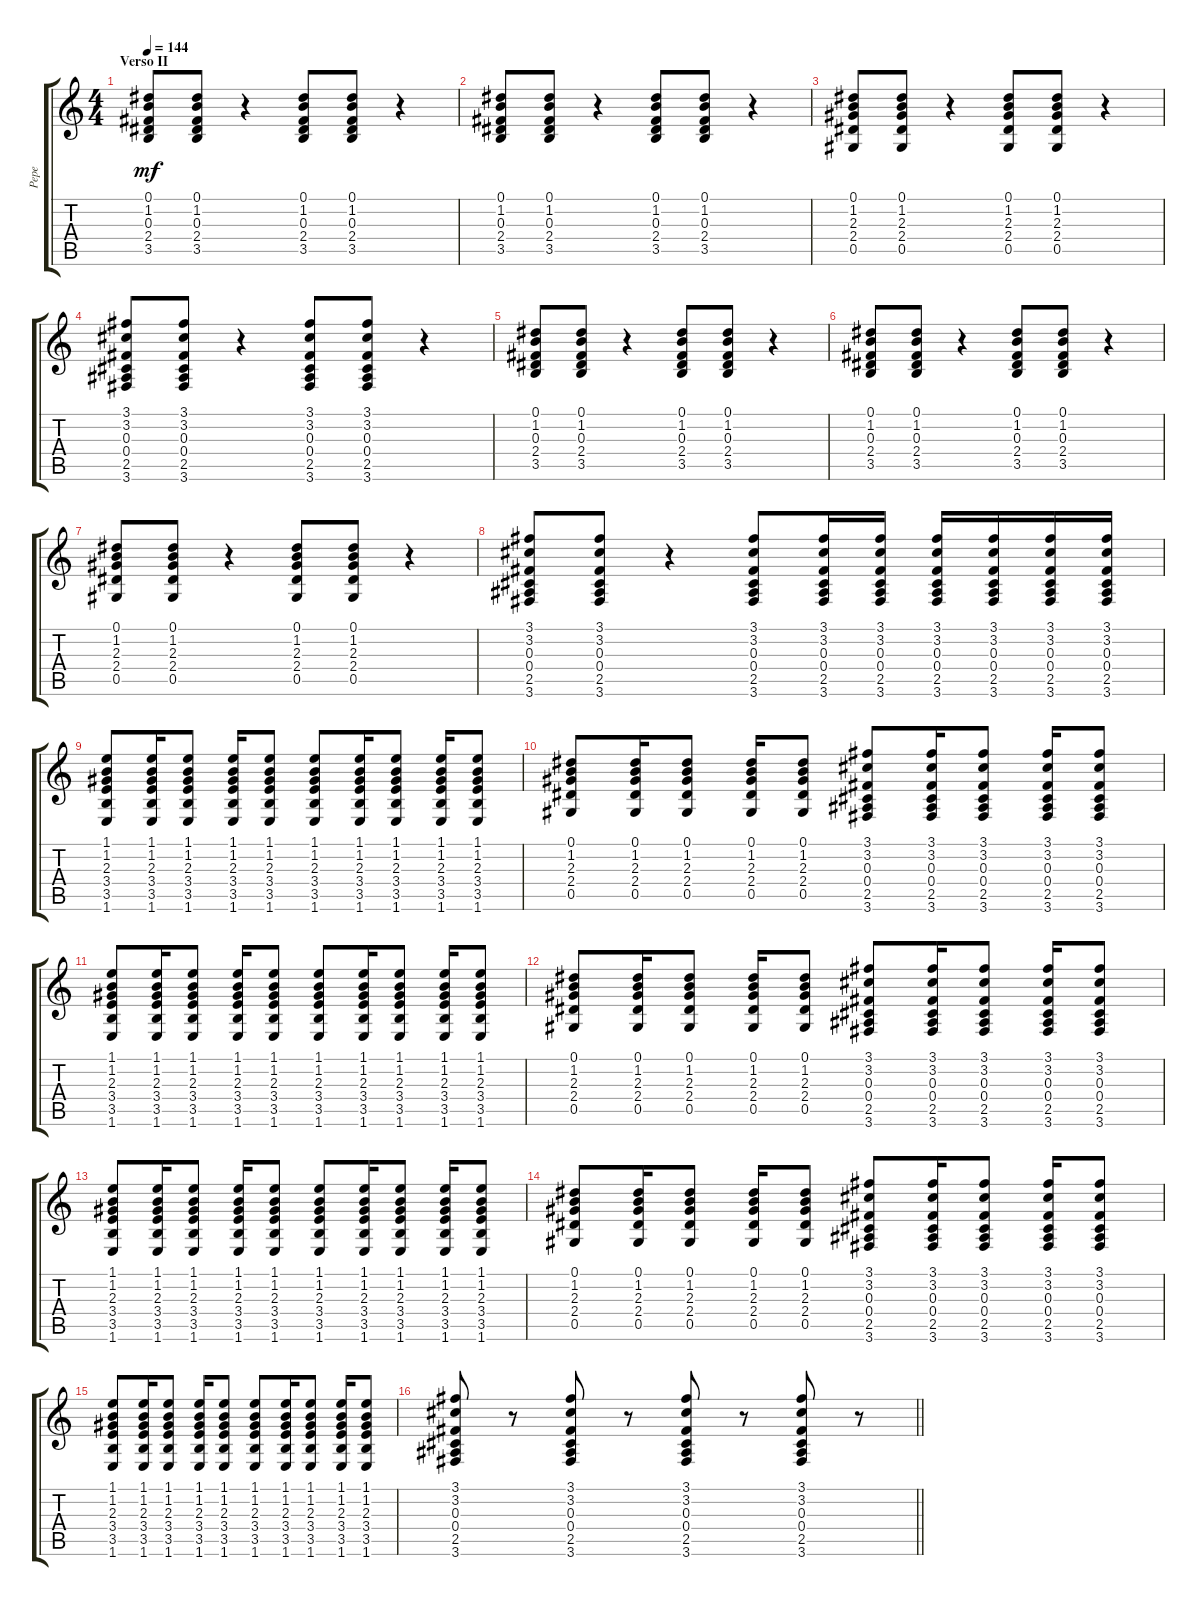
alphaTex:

\track ("Pepe" "Pepe") {instrument distortionguitar}
\staff {score tabs}
\tuning (Eb4 Bb3 Gb3 Db3 Ab2 Eb2) {hide}
\ts (4 4)
\section ("" "Verso II")
\tempo 144
\clef g2
\ks c
(0.1 1.2 0.3 2.4 3.5).8{dy mf} (0.1 1.2 0.3 2.4 3.5).8 r.4 (0.1 1.2 0.3 2.4 3.5).8 (0.1 1.2 0.3 2.4 3.5).8 r.4 |
(0.1 1.2 0.3 2.4 3.5).8 (0.1 1.2 0.3 2.4 3.5).8 r.4 (0.1 1.2 0.3 2.4 3.5).8 (0.1 1.2 0.3 2.4 3.5).8 r.4 |
(0.1 1.2 2.3 2.4 0.5).8 (0.1 1.2 2.3 2.4 0.5).8 r.4 (0.1 1.2 2.3 2.4 0.5).8 (0.1 1.2 2.3 2.4 0.5).8 r.4 |
(3.1 3.2 0.3 0.4 2.5 3.6).8 (3.1 3.2 0.3 0.4 2.5 3.6).8 r.4 (3.1 3.2 0.3 0.4 2.5 3.6).8 (3.1 3.2 0.3 0.4 2.5 3.6).8 r.4 |
(0.1 1.2 0.3 2.4 3.5).8 (0.1 1.2 0.3 2.4 3.5).8 r.4 (0.1 1.2 0.3 2.4 3.5).8 (0.1 1.2 0.3 2.4 3.5).8 r.4 |
(0.1 1.2 0.3 2.4 3.5).8 (0.1 1.2 0.3 2.4 3.5).8 r.4 (0.1 1.2 0.3 2.4 3.5).8 (0.1 1.2 0.3 2.4 3.5).8 r.4 |
(0.1 1.2 2.3 2.4 0.5).8 (0.1 1.2 2.3 2.4 0.5).8 r.4 (0.1 1.2 2.3 2.4 0.5).8 (0.1 1.2 2.3 2.4 0.5).8 r.4 |
(3.1 3.2 0.3 0.4 2.5 3.6).8 (3.1 3.2 0.3 0.4 2.5 3.6).8 r.4 (3.1 3.2 0.3 0.4 2.5 3.6).8 (3.1 3.2 0.3 0.4 2.5 3.6).16 (3.1 3.2 0.3 0.4 2.5 3.6).16 (3.1 3.2 0.3 0.4 2.5 3.6).16 (3.1 3.2 0.3 0.4 2.5 3.6).16 (3.1 3.2 0.3 0.4 2.5 3.6).16 (3.1 3.2 0.3 0.4 2.5 3.6).16 |
(1.1 1.2 2.3 3.4 3.5 1.6).8 (1.1 1.2 2.3 3.4 3.5 1.6).16 (1.1 1.2 2.3 3.4 3.5 1.6).8 (1.1 1.2 2.3 3.4 3.5 1.6).16 (1.1 1.2 2.3 3.4 3.5 1.6).8 (1.1 1.2 2.3 3.4 3.5 1.6).8 (1.1 1.2 2.3 3.4 3.5 1.6).16 (1.1 1.2 2.3 3.4 3.5 1.6).8 (1.1 1.2 2.3 3.4 3.5 1.6).16 (1.1 1.2 2.3 3.4 3.5 1.6).8 |
(0.1 1.2 2.3 2.4 0.5).8 (0.1 1.2 2.3 2.4 0.5).16 (0.1 1.2 2.3 2.4 0.5).8 (0.1 1.2 2.3 2.4 0.5).16 (0.1 1.2 2.3 2.4 0.5).8 (3.1 3.2 0.3 0.4 2.5 3.6).8 (3.1 3.2 0.3 0.4 2.5 3.6).16 (3.1 3.2 0.3 0.4 2.5 3.6).8 (3.1 3.2 0.3 0.4 2.5 3.6).16 (3.1 3.2 0.3 0.4 2.5 3.6).8 |
(1.1 1.2 2.3 3.4 3.5 1.6).8 (1.1 1.2 2.3 3.4 3.5 1.6).16 (1.1 1.2 2.3 3.4 3.5 1.6).8 (1.1 1.2 2.3 3.4 3.5 1.6).16 (1.1 1.2 2.3 3.4 3.5 1.6).8 (1.1 1.2 2.3 3.4 3.5 1.6).8 (1.1 1.2 2.3 3.4 3.5 1.6).16 (1.1 1.2 2.3 3.4 3.5 1.6).8 (1.1 1.2 2.3 3.4 3.5 1.6).16 (1.1 1.2 2.3 3.4 3.5 1.6).8 |
(0.1 1.2 2.3 2.4 0.5).8 (0.1 1.2 2.3 2.4 0.5).16 (0.1 1.2 2.3 2.4 0.5).8 (0.1 1.2 2.3 2.4 0.5).16 (0.1 1.2 2.3 2.4 0.5).8 (3.1 3.2 0.3 0.4 2.5 3.6).8 (3.1 3.2 0.3 0.4 2.5 3.6).16 (3.1 3.2 0.3 0.4 2.5 3.6).8 (3.1 3.2 0.3 0.4 2.5 3.6).16 (3.1 3.2 0.3 0.4 2.5 3.6).8 |
(1.1 1.2 2.3 3.4 3.5 1.6).8 (1.1 1.2 2.3 3.4 3.5 1.6).16 (1.1 1.2 2.3 3.4 3.5 1.6).8 (1.1 1.2 2.3 3.4 3.5 1.6).16 (1.1 1.2 2.3 3.4 3.5 1.6).8 (1.1 1.2 2.3 3.4 3.5 1.6).8 (1.1 1.2 2.3 3.4 3.5 1.6).16 (1.1 1.2 2.3 3.4 3.5 1.6).8 (1.1 1.2 2.3 3.4 3.5 1.6).16 (1.1 1.2 2.3 3.4 3.5 1.6).8 |
(0.1 1.2 2.3 2.4 0.5).8 (0.1 1.2 2.3 2.4 0.5).16 (0.1 1.2 2.3 2.4 0.5).8 (0.1 1.2 2.3 2.4 0.5).16 (0.1 1.2 2.3 2.4 0.5).8 (3.1 3.2 0.3 0.4 2.5 3.6).8 (3.1 3.2 0.3 0.4 2.5 3.6).16 (3.1 3.2 0.3 0.4 2.5 3.6).8 (3.1 3.2 0.3 0.4 2.5 3.6).16 (3.1 3.2 0.3 0.4 2.5 3.6).8 |
(1.1 1.2 2.3 3.4 3.5 1.6).8 (1.1 1.2 2.3 3.4 3.5 1.6).16 (1.1 1.2 2.3 3.4 3.5 1.6).8 (1.1 1.2 2.3 3.4 3.5 1.6).16 (1.1 1.2 2.3 3.4 3.5 1.6).8 (1.1 1.2 2.3 3.4 3.5 1.6).8 (1.1 1.2 2.3 3.4 3.5 1.6).16 (1.1 1.2 2.3 3.4 3.5 1.6).8 (1.1 1.2 2.3 3.4 3.5 1.6).16 (1.1 1.2 2.3 3.4 3.5 1.6).8 |
\barLineRight lightlight
(3.1 3.2 0.3 0.4 2.5 3.6).8 r.8 (3.1 3.2 0.3 0.4 2.5 3.6).8 r.8 (3.1 3.2 0.3 0.4 2.5 3.6).8 r.8 (3.1 3.2 0.3 0.4 2.5 3.6).8 r.8
